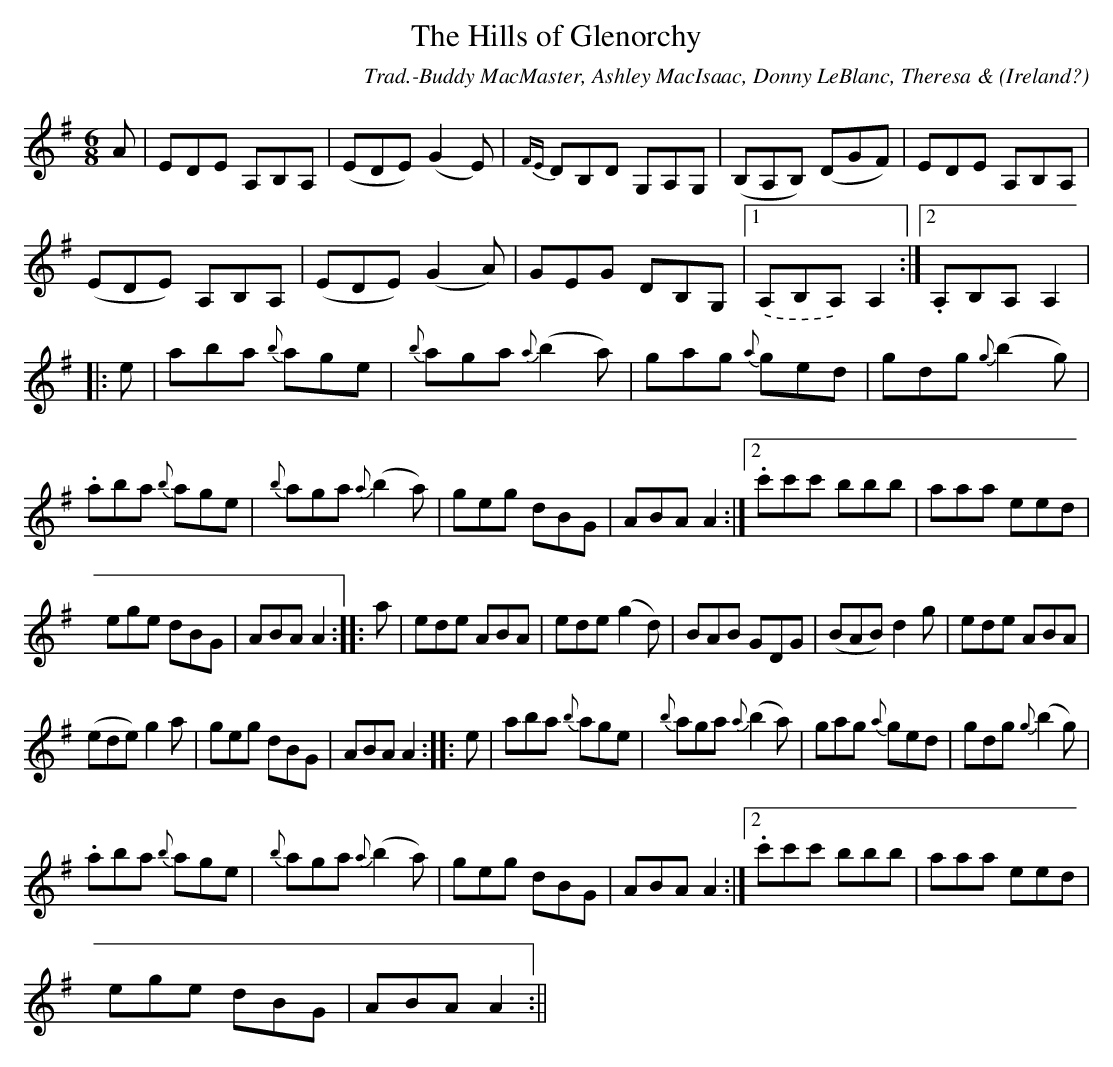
X:1
T:Hills of Glenorchy, The
O:Ireland?
M:6/8
C:Trad.-Buddy MacMaster, Ashley MacIsaac, Donny LeBlanc, Theresa &
Donald MacLellan
K:G
A|EDE A,B,A,|(EDE) (G2 E)|{FE}DB,D G,A,G,|(B,A,B,) (DGF)|EDE A,B,A,|
(EDE) A,B,A,|(EDE) (G2 A)|GEG DB,G,|1.(A,B,A,) A,2:|2.A,B,A, A,2|
|:e|aba {b}age|{b}aga {a}(b2 a)|gag {a}ged|gdg {g}(b2 g)|
1.aba {b}age|{b}aga {a}(b2 a)|geg dBG|ABA A2:|2.c'c'c' bbb|aaa eed|
ege dBG|ABA A2:|:a|ede ABA|ede (g2 d)|BAB GDG|(BAB) d2 g|ede ABA|
(ede) g2 a|geg dBG|ABA A2:|:e|aba {b}age|{b}aga {a}(b2 a)|gag {a}ged|gdg {g}(b2 g)|
1.aba {b}age|{b}aga {a}(b2 a)|geg dBG|ABA A2:|2.c'c'c' bbb|aaa eed|
ege dBG|ABA A2:||
